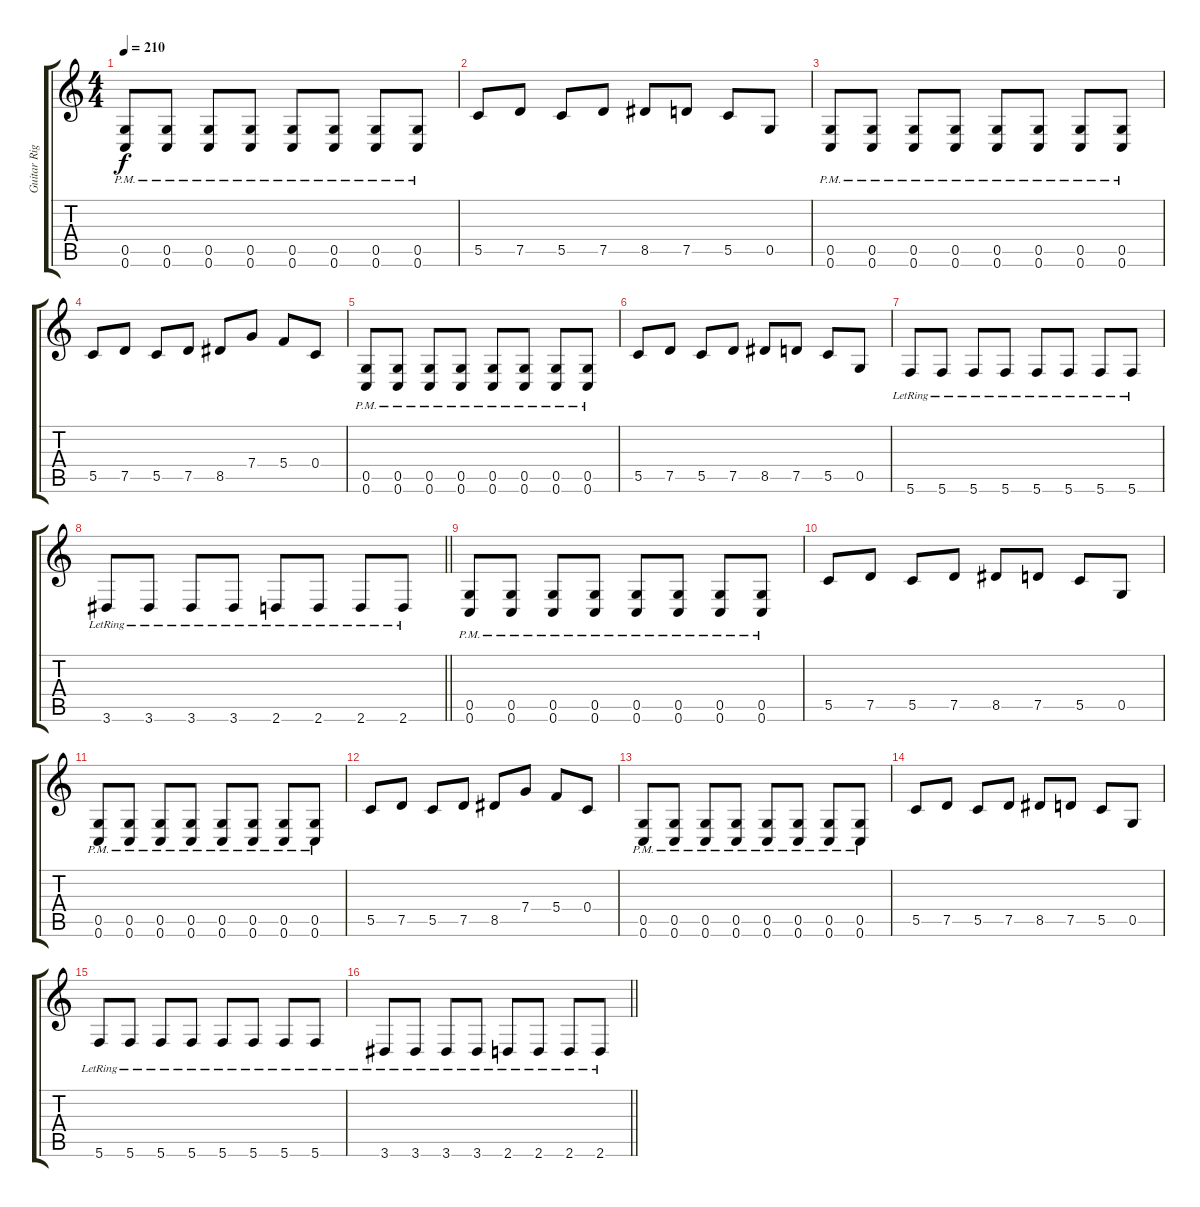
\track ("Guitar Right" "Guitar Rig") {instrument distortionguitar}
\staff {score tabs}
\tuning (D4 A3 F3 C3 G2 C2) {hide}
\ts (4 4)
\tempo 210
\clef g2
\ks c
(0.5{pm} 0.6{pm}).8{dy f} (0.5{pm} 0.6{pm}).8 (0.5{pm} 0.6{pm}).8 (0.5{pm} 0.6{pm}).8 (0.5{pm} 0.6{pm}).8 (0.5{pm} 0.6{pm}).8 (0.5{pm} 0.6{pm}).8 (0.5{pm} 0.6{pm}).8 |
5.5.8 7.5.8 5.5.8 7.5.8 8.5.8 7.5.8 5.5.8 0.5.8 |
(0.5{pm} 0.6{pm}).8 (0.5{pm} 0.6{pm}).8 (0.5{pm} 0.6{pm}).8 (0.5{pm} 0.6{pm}).8 (0.5{pm} 0.6{pm}).8 (0.5{pm} 0.6{pm}).8 (0.5{pm} 0.6{pm}).8 (0.5{pm} 0.6{pm}).8 |
5.5.8 7.5.8 5.5.8 7.5.8 8.5.8 7.4.8 5.4.8 0.4.8 |
(0.5{pm} 0.6{pm}).8 (0.5{pm} 0.6{pm}).8 (0.5{pm} 0.6{pm}).8 (0.5{pm} 0.6{pm}).8 (0.5{pm} 0.6{pm}).8 (0.5{pm} 0.6{pm}).8 (0.5{pm} 0.6{pm}).8 (0.5{pm} 0.6{pm}).8 |
5.5.8 7.5.8 5.5.8 7.5.8 8.5.8 7.5.8 5.5.8 0.5.8 |
5.6{lr}.8 5.6{lr}.8 5.6{lr}.8 5.6{lr}.8 5.6{lr}.8 5.6{lr}.8 5.6{lr}.8 5.6{lr}.8 |
\barLineRight lightlight
3.6{lr}.8 3.6{lr}.8 3.6{lr}.8 3.6{lr}.8 2.6{lr}.8 2.6{lr}.8 2.6{lr}.8 2.6{lr}.8 |
(0.5{pm} 0.6{pm}).8 (0.5{pm} 0.6{pm}).8 (0.5{pm} 0.6{pm}).8 (0.5{pm} 0.6{pm}).8 (0.5{pm} 0.6{pm}).8 (0.5{pm} 0.6{pm}).8 (0.5{pm} 0.6{pm}).8 (0.5{pm} 0.6{pm}).8 |
5.5.8 7.5.8 5.5.8 7.5.8 8.5.8 7.5.8 5.5.8 0.5.8 |
(0.5{pm} 0.6{pm}).8 (0.5{pm} 0.6{pm}).8 (0.5{pm} 0.6{pm}).8 (0.5{pm} 0.6{pm}).8 (0.5{pm} 0.6{pm}).8 (0.5{pm} 0.6{pm}).8 (0.5{pm} 0.6{pm}).8 (0.5{pm} 0.6{pm}).8 |
5.5.8 7.5.8 5.5.8 7.5.8 8.5.8 7.4.8 5.4.8 0.4.8 |
(0.5{pm} 0.6{pm}).8 (0.5{pm} 0.6{pm}).8 (0.5{pm} 0.6{pm}).8 (0.5{pm} 0.6{pm}).8 (0.5{pm} 0.6{pm}).8 (0.5{pm} 0.6{pm}).8 (0.5{pm} 0.6{pm}).8 (0.5{pm} 0.6{pm}).8 |
5.5.8 7.5.8 5.5.8 7.5.8 8.5.8 7.5.8 5.5.8 0.5.8 |
5.6{lr}.8 5.6{lr}.8 5.6{lr}.8 5.6{lr}.8 5.6{lr}.8 5.6{lr}.8 5.6{lr}.8 5.6{lr}.8 |
\barLineRight lightlight
3.6{lr}.8 3.6{lr}.8 3.6{lr}.8 3.6{lr}.8 2.6{lr}.8 2.6{lr}.8 2.6{lr}.8 2.6{lr}.8
